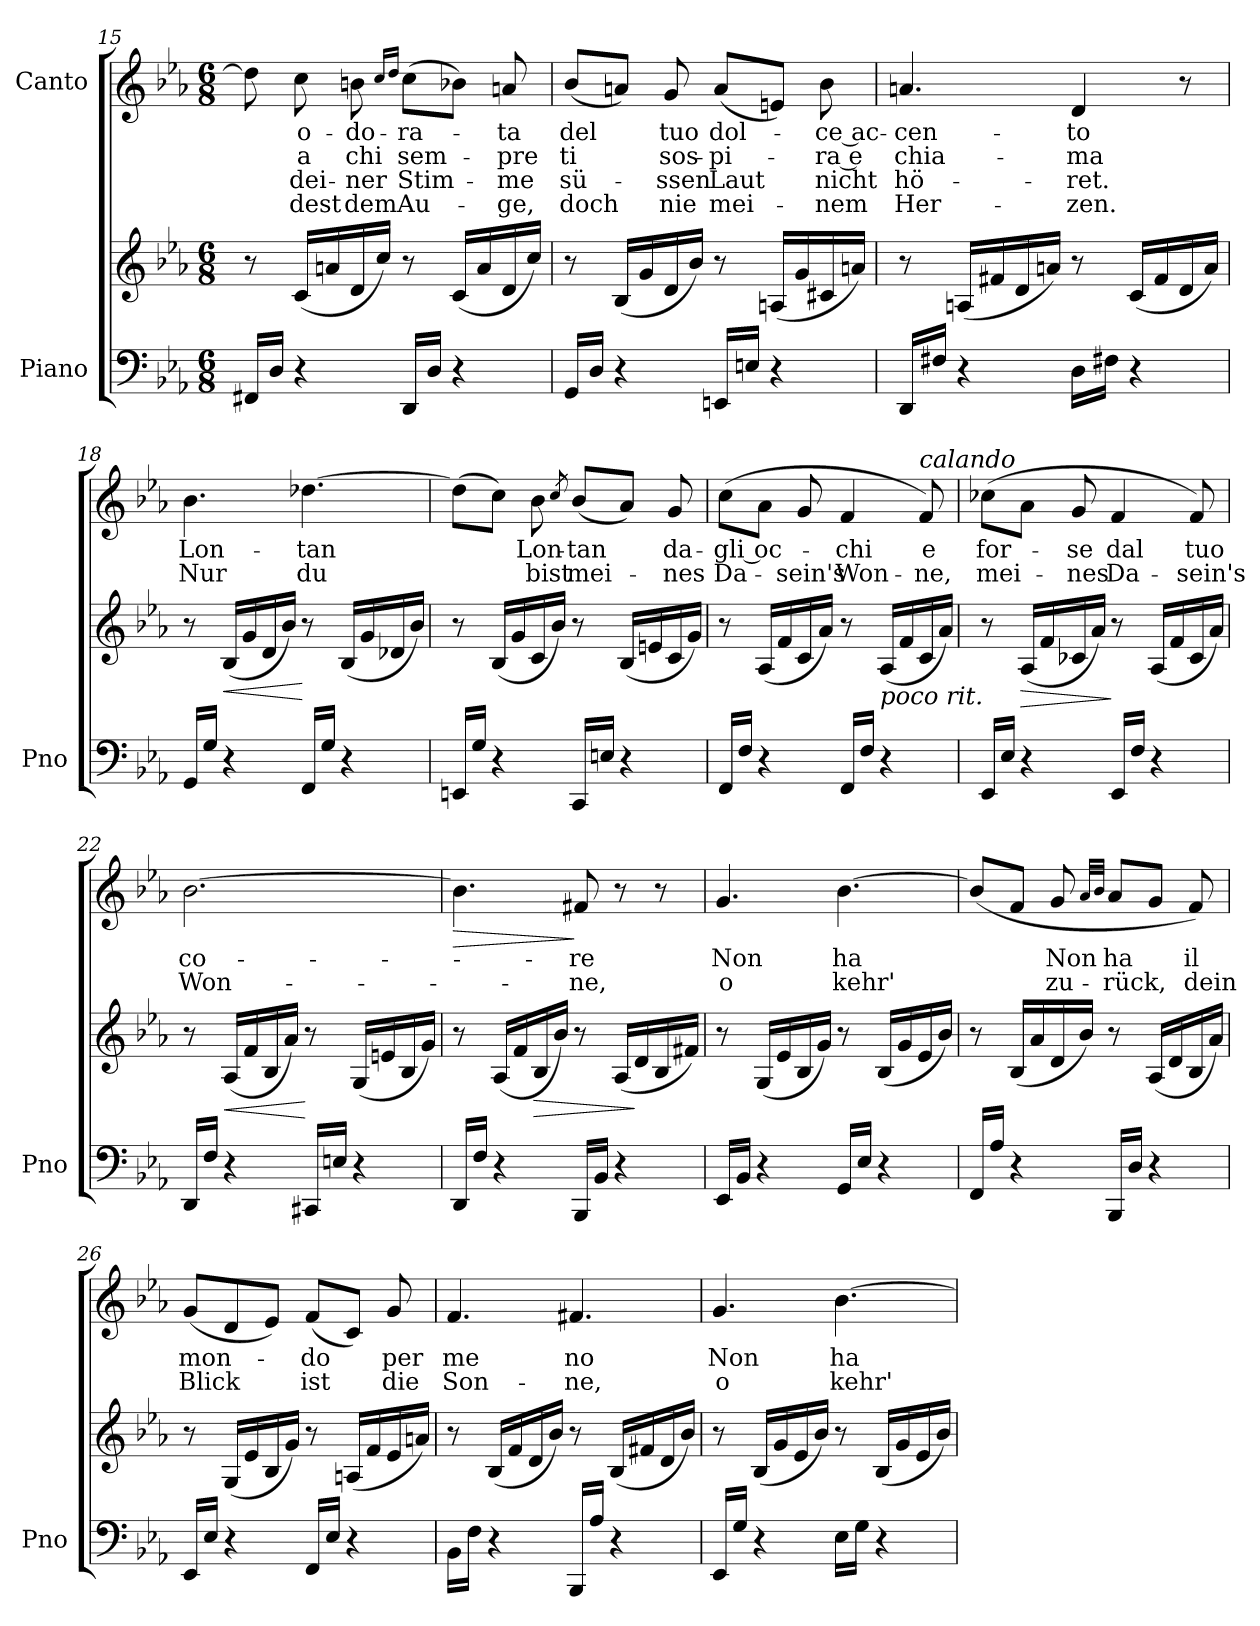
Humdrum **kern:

**kern	**kern	**dynam	**kern	**text	**text	**text	**text	**dynam
*part2	*part2	*part2	*part1	*part1	*part1	*part1	*part1	*part1
*staff3	*staff2	*staff2/3	*staff1	*staff1	*staff1	*staff1	*staff1	*staff1
*I"Piano	*	*	*I"Canto	*	*	*	*	*
*I'Pno	*	*	*	*	*	*	*	*
*clefF4	*clefG2	*	*clefG2	*	*	*	*	*
*k[b-e-a-]	*k[b-e-a-]	*	*k[b-e-a-]	*	*	*	*	*
*M6/8	*M6/8	*	*M6/8	*	*	*	*	*
=15	=15	=15	=15	=15	=15	=15	=15	=15
16FF#X/LL	8r	.	8dd\]	.	.	.	.	.
16D/JJ	.	.	.	.	.	.	.	.
!	!	!	!	!LO:LY:b	!LO:LY:b	!LO:LY:b	!LO:LY:b	!
4r	(<16c/LL	.	8cc\	o-	a	dei-	-dest	.
.	16an/	.	.	.	.	.	.	.
!	!	!	!	!LO:LY:b	!LO:LY:b	!LO:LY:b	!LO:LY:b	!
.	16d/	.	8bn\	-do-	chi	-ner	dem	.
.	16cc/JJ)	.	.	.	.	.	.	.
.	.	.	16qcc/LL	.	.	.	.	.
.	.	.	16qdd/JJ	.	.	.	.	.
!	!	!	!	!LO:LY:b	!LO:LY:b	!LO:LY:b	!LO:LY:b	!
16DD/LL	8r	.	(>8cc\L	-ra-	sem-	Stim-	Au-	.
16D/JJ	.	.	.	.	.	.	.	.
4r	(<16c/LL	.	8b-X\J)	.	.	.	.	.
.	16a/	.	.	.	.	.	.	.
!	!	!	!	!LO:LY:b	!LO:LY:b	!LO:LY:b	!LO:LY:b	!
.	16d/	.	8an/	-ta	-pre	-me	-ge,	.
.	16cc/JJ)	.	.	.	.	.	.	.
!!LO:LB:g=z
=16	=16	=16	=16	=16	=16	=16	=16	=16
!	!	!	!	!LO:LY:b	!LO:LY:b	!LO:LY:b	!LO:LY:b	!
16GG/LL	8r	.	(<8b-/L	del	ti	sü-	doch	.
16D/JJ	.	.	.	.	.	.	.	.
4r	(<16B-/LL	.	8an/J)	.	.	.	.	.
.	16g/	.	.	.	.	.	.	.
!	!	!	!	!LO:LY:b	!LO:LY:b	!LO:LY:b	!LO:LY:b	!
.	16d/	.	8g/	tuo	sos-	-ssen	nie	.
.	16b-/JJ)	.	.	.	.	.	.	.
!	!	!	!	!LO:LY:b	!LO:LY:b	!LO:LY:b	!LO:LY:b	!
16EEn/LL	8r	.	(<8a/L	dol-	-pi-	Laut	mei-	.
16En/JJ	.	.	.	.	.	.	.	.
4r	(<16An/LL	.	8en/J)	.	.	.	.	.
.	16g/	.	.	.	.	.	.	.
!	!	!	!	!LO:LY:b	!LO:LY:b	!LO:LY:b	!LO:LY:b	!
.	16c#X/	.	8b-\	-ce ac-	-ra e	nicht	-nem	.
.	16an/JJ)	.	.	.	.	.	.	.
=17	=17	=17	=17	=17	=17	=17	=17	=17
!	!	!	!	!LO:LY:b	!LO:LY:b	!LO:LY:b	!LO:LY:b	!
16DD/LL	8r	.	4.an/	-cen-	chia-	hö-	Her-	.
16F#X/JJ	.	.	.	.	.	.	.	.
4r	(<16An/LL	.	.	.	.	.	.	.
.	16f#X/	.	.	.	.	.	.	.
.	16d/	.	.	.	.	.	.	.
.	16an/JJ)	.	.	.	.	.	.	.
!	!	!	!	!LO:LY:b	!LO:LY:b	!LO:LY:b	!LO:LY:b	!
16D\LL	8r	.	4d/	-to	-ma	-ret.	-zen.	.
16F#X\JJ	.	.	.	.	.	.	.	.
4r	(<16c/LL	.	.	.	.	.	.	.
.	16f#/	.	.	.	.	.	.	.
.	16d/	.	8r	.	.	.	.	.
.	16a/JJ)	.	.	.	.	.	.	.
!!LO:PB:g=z
=18	=18	=18	=18	=18	=18	=18	=18	=18
!	!	!	!	!LO:LY:b	!LO:LY:b	!	!	!
16GG/LL	8r	.	4.b-\	Lon-	Nur	.	.	.
16G/JJ	.	.	.	.	.	.	.	.
!	!	!LO:HP:b	!	!	!	!	!	!
4r	(<16B-/LL	<	.	.	.	.	.	.
.	16g/	.	.	.	.	.	.	.
.	16d/	.	.	.	.	.	.	.
.	16b-/JJ)	.	.	.	.	.	.	.
!	!	!	!	!LO:LY:b	!LO:LY:b	!	!	!
16FF/LL	8r	[	[4.dd-X\	-tan	du	.	.	.
16G/JJ	.	.	.	.	.	.	.	.
4r	(<16B-/LL	.	.	.	.	.	.	.
.	16g/	.	.	.	.	.	.	.
.	16d-X/	.	.	.	.	.	.	.
.	16b-/JJ)	.	.	.	.	.	.	.
=19	=19	=19	=19	=19	=19	=19	=19	=19
16EEn/LL	8r	.	(>8dd-\L]	.	.	.	.	.
16G/JJ	.	.	.	.	.	.	.	.
4r	(<16B-/LL	.	8cc\J)	.	.	.	.	.
.	16g/	.	.	.	.	.	.	.
!	!	!	!	!LO:LY:b	!LO:LY:b	!	!	!
.	16c/	.	8b-\	Lon-	bist	.	.	.
.	16b-/JJ)	.	.	.	.	.	.	.
.	.	.	8qcc/	.	.	.	.	.
!	!	!	!	!LO:LY:b	!LO:LY:b	!	!	!
16CC/LL	8r	.	(<8b-/L	-tan	mei-	.	.	.
16En/JJ	.	.	.	.	.	.	.	.
4r	(<16B-/LL	.	8a-/J)	.	.	.	.	.
.	16en/	.	.	.	.	.	.	.
!	!	!	!	!LO:LY:b	!LO:LY:b	!	!	!
.	16c/	.	8g/	da-	-nes	.	.	.
.	16g/JJ)	.	.	.	.	.	.	.
=20	=20	=20	=20	=20	=20	=20	=20	=20
!	!	!	!	!LO:LY:b	!LO:LY:b	!	!	!
*	*	*	*^	*	*	*	*	*
16FF/LL	8r	.	(>8cc\L	2ryy	-gli oc-	Da-	.	.	.
16F/JJ	.	.	.	.	.	.	.	.	.
4r	(<16A-/LL	.	8a-\J	.	.	.	.	.	.
.	16f/	.	.	.	.	.	.	.	.
!	!	!	!	!	!	!LO:LY:b	!	!	!
.	16c/	.	8g/	.	.	sein's	.	.	.
.	16a-/JJ)	.	.	.	.	.	.	.	.
!	!	!	!	!	!LO:LY:b	!LO:LY:b	!	!	!
16FF/LL	8r	.	4f/	.	-chi	Won-	.	.	.
16F/JJ	.	.	.	.	.	.	.	.	.
*	*	*	*MM90	*	*	*	*	*	*
!	!LO:TX:b:i:t=poco rit.	!	!	!	!	!	!	!	!
4r	(<16A-/LL	.	.	4ryy	.	.	.	.	.
.	16f/	.	.	.	.	.	.	.	.
!	!	!	!LO:TX:a:i:t=calando	!	!	!	!	!	!
!	!	!	!	!	!LO:LY:b	!LO:LY:b	!	!	!
.	16c/	.	8f/)	.	e	-ne,	.	.	.
.	16a-/JJ)	.	.	.	.	.	.	.	.
!!LO:LB:g=z
=21	=21	=21	=21	=21	=21	=21	=21	=21	=21
!	!	!	!	!	!LO:LY:b	!LO:LY:b	!	!	!
*	*	*	*v	*v	*	*	*	*	*
16EE-/LL	8r	.	(>8cc-X\L	for-	mei-	.	.	.
16E-/JJ	.	.	.	.	.	.	.	.
!	!	!LO:HP:b	!	!	!	!	!	!
4r	(<16A-/LL	>	8a-\J	.	.	.	.	.
.	16f/	.	.	.	.	.	.	.
!	!	!	!	!LO:LY:b	!LO:LY:b	!	!	!
.	16c-X/	.	8g/	-se	-nes	.	.	.
.	16a-/JJ)	.	.	.	.	.	.	.
!	!	!	!	!LO:LY:b	!LO:LY:b	!	!	!
16EE-/LL	8r	]	4f/	dal	Da-	.	.	.
16F/JJ	.	.	.	.	.	.	.	.
4r	(<16A-/LL	.	.	.	.	.	.	.
.	16f/	.	.	.	.	.	.	.
!	!	!	!	!LO:LY:b	!LO:LY:b	!	!	!
.	16c-/	.	8f/)	tuo	-sein's	.	.	.
.	16a-/JJ)	.	.	.	.	.	.	.
=22	=22	=22	=22	=22	=22	=22	=22	=22
!	!	!	!	!LO:LY:b	!LO:LY:b	!	!	!
16DD/LL	8r	.	[2.b-\	co-	Won-	.	.	.
16F/JJ	.	.	.	.	.	.	.	.
!	!	!LO:HP:b	!	!	!	!	!	!
4r	(<16A-/LL	<	.	.	.	.	.	.
.	16f/	.	.	.	.	.	.	.
.	16B-/	.	.	.	.	.	.	.
.	16a-/JJ)	.	.	.	.	.	.	.
16CC#X/LL	8r	[	.	.	.	.	.	.
16En/JJ	.	.	.	.	.	.	.	.
4r	(<16G/LL	.	.	.	.	.	.	.
.	16en/	.	.	.	.	.	.	.
.	16B-/	.	.	.	.	.	.	.
.	16g/JJ)	.	.	.	.	.	.	.
=23	=23	=23	=23	=23	=23	=23	=23	=23
!	!	!	!	!	!	!	!	!LO:HP:b
16DD/LL	8r	.	4.b-\]	.	.	.	.	>
16F/JJ	.	.	.	.	.	.	.	.
4r	(<16A-/LL	.	.	.	.	.	.	.
.	16f/	.	.	.	.	.	.	.
!	!	!LO:HP:b	!	!	!	!	!	!
.	16B-/	>	.	.	.	.	.	.
.	16b-/JJ)	.	.	.	.	.	.	.
!	!	!	!	!LO:LY:b	!LO:LY:b	!	!	!
16BBB-/LL	8r	.	8f#X/	-re	-ne,	.	.	]
16BB-/JJ	.	.	.	.	.	.	.	.
4r	(<16A-/LL	.	8r	.	.	.	.	.
.	16d/	]	.	.	.	.	.	.
.	16B-/	.	8r	.	.	.	.	.
.	16f#X/JJ)	.	.	.	.	.	.	.
!!LO:LB:g=z
=24	=24	=24	=24	=24	=24	=24	=24	=24
*	*	*	*MM100	*	*	*	*	*
!	!	!	!	!LO:LY:b	!LO:LY:b	!	!	!
16EE-/LL	8r	.	4.g/	Non	o	.	.	.
16BB-/JJ	.	.	.	.	.	.	.	.
4r	(<16G/LL	.	.	.	.	.	.	.
.	16e-/	.	.	.	.	.	.	.
.	16B-/	.	.	.	.	.	.	.
.	16g/JJ)	.	.	.	.	.	.	.
!	!	!	!	!LO:LY:b	!LO:LY:b	!	!	!
16GG/LL	8r	.	[4.b-\	ha	kehr'	.	.	.
16E-/JJ	.	.	.	.	.	.	.	.
4r	(<16B-/LL	.	.	.	.	.	.	.
.	16g/	.	.	.	.	.	.	.
.	16e-/	.	.	.	.	.	.	.
.	16b-/JJ)	.	.	.	.	.	.	.
=25	=25	=25	=25	=25	=25	=25	=25	=25
16FF/LL	8r	.	(>8b-/L]	.	.	.	.	.
16A-/JJ	.	.	.	.	.	.	.	.
4r	(<16B-/LL	.	8f/J	.	.	.	.	.
.	16a-/	.	.	.	.	.	.	.
!	!	!	!	!LO:LY:b	!LO:LY:b	!	!	!
.	16d/	.	8g/	Non	zu-	.	.	.
.	16b-/JJ)	.	.	.	.	.	.	.
.	.	.	32qa-/LLL	.	.	.	.	.
.	.	.	32qb-/JJJ	.	.	.	.	.
!	!	!	!	!LO:LY:b	!LO:LY:b	!	!	!
16BBB-/LL	8r	.	8a-/L	ha	-rück,	.	.	.
16D/JJ	.	.	.	.	.	.	.	.
4r	(<16A-/LL	.	8g/J	.	.	.	.	.
.	16d/	.	.	.	.	.	.	.
!	!	!	!	!LO:LY:b	!LO:LY:b	!	!	!
.	16B-/	.	8f/)	il	dein	.	.	.
.	16a-/JJ)	.	.	.	.	.	.	.
=26	=26	=26	=26	=26	=26	=26	=26	=26
!	!	!	!	!LO:LY:b	!LO:LY:b	!	!	!
16EE-/LL	8r	.	(<8g/L	mon-	Blick	.	.	.
16E-/JJ	.	.	.	.	.	.	.	.
4r	(<16G/LL	.	8d/	.	.	.	.	.
.	16e-/	.	.	.	.	.	.	.
.	16B-/	.	8e-/J)	.	.	.	.	.
.	16g/JJ)	.	.	.	.	.	.	.
!	!	!	!	!LO:LY:b	!LO:LY:b	!	!	!
16FF/LL	8r	.	(<8f/L	-do	ist	.	.	.
16E-/JJ	.	.	.	.	.	.	.	.
4r	(<16An/LL	.	8c/J)	.	.	.	.	.
.	16f/	.	.	.	.	.	.	.
!	!	!	!	!LO:LY:b	!LO:LY:b	!	!	!
.	16e-/	.	8g/	per	die	.	.	.
.	16an/JJ)	.	.	.	.	.	.	.
!!LO:PB:g=z
=27	=27	=27	=27	=27	=27	=27	=27	=27
!	!	!	!	!LO:LY:b	!LO:LY:b	!	!	!
16BB-\LL	8r	.	4.f/	me	Son-	.	.	.
16F\JJ	.	.	.	.	.	.	.	.
4r	(<16B-/LL	.	.	.	.	.	.	.
.	16f/	.	.	.	.	.	.	.
.	16d/	.	.	.	.	.	.	.
.	16b-/JJ)	.	.	.	.	.	.	.
!	!	!	!	!LO:LY:b	!LO:LY:b	!	!	!
16BBB-/LL	8r	.	4.f#X/	no	-ne,	.	.	.
16A-/JJ	.	.	.	.	.	.	.	.
4r	(<16B-/LL	.	.	.	.	.	.	.
.	16f#X/	.	.	.	.	.	.	.
.	16d/	.	.	.	.	.	.	.
.	16b-/JJ)	.	.	.	.	.	.	.
=28	=28	=28	=28	=28	=28	=28	=28	=28
!	!	!	!	!LO:LY:b	!LO:LY:b	!	!	!
16EE-/LL	8r	.	4.g/	Non	o	.	.	.
16G/JJ	.	.	.	.	.	.	.	.
4r	(<16B-/LL	.	.	.	.	.	.	.
.	16g/	.	.	.	.	.	.	.
.	16e-/	.	.	.	.	.	.	.
.	16b-/JJ)	.	.	.	.	.	.	.
!	!	!	!	!LO:LY:b	!LO:LY:b	!	!	!
16E-\LL	8r	.	[4.b-\	-ha	kehr'	.	.	.
16G\JJ	.	.	.	.	.	.	.	.
4r	(<16B-/LL	.	.	.	.	.	.	.
.	16g/	.	.	.	.	.	.	.
.	16e-/	.	.	.	.	.	.	.
.	16b-/JJ)	.	.	.	.	.	.	.
=	=	=	=	=	=	=	=	=
*-	*-	*-	*-	*-	*-	*-	*-	*-
